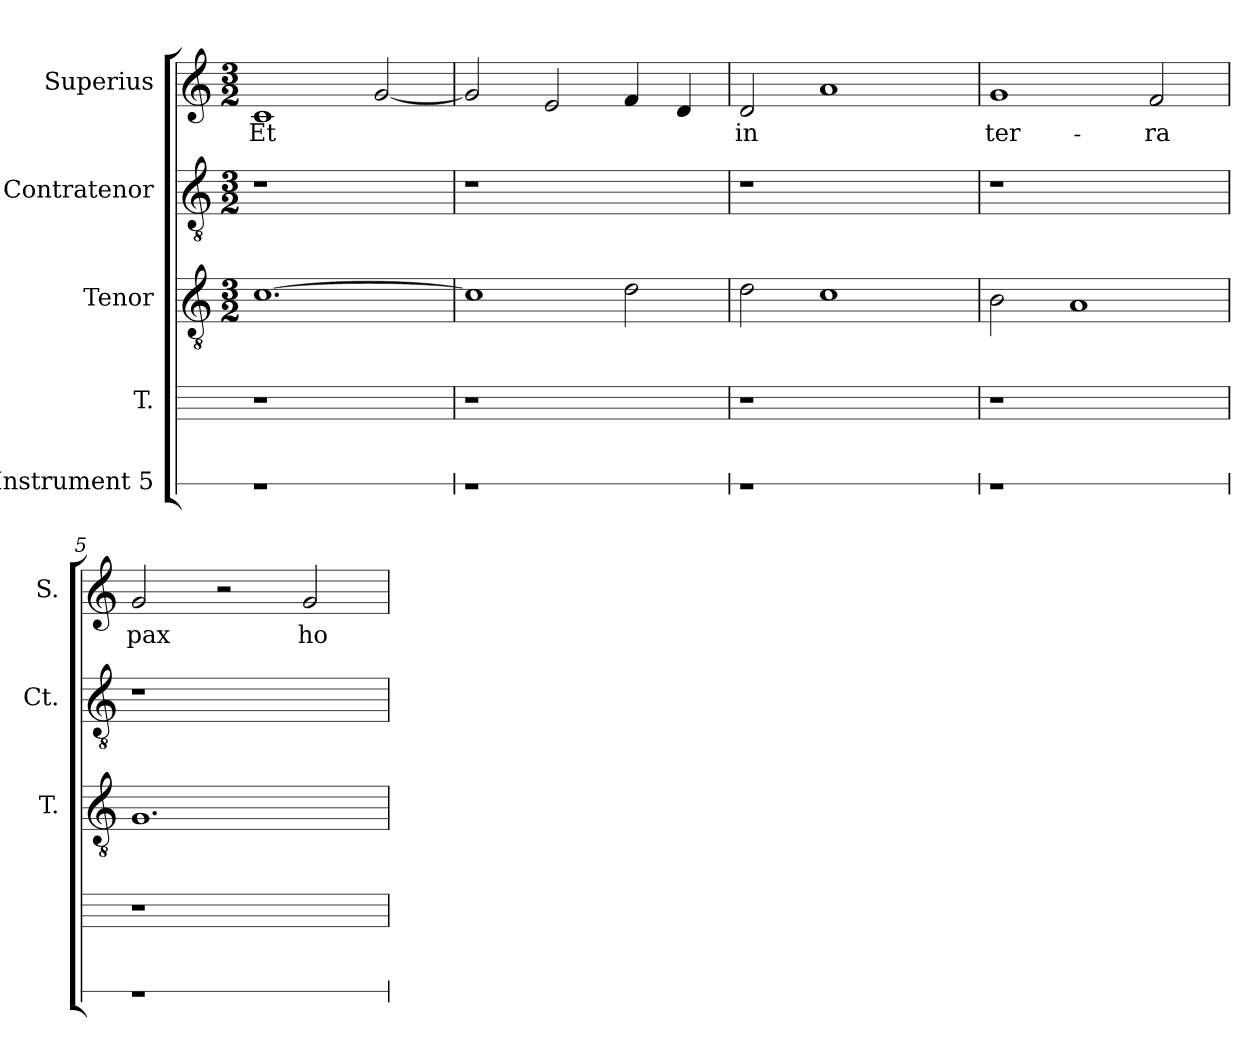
**kern	**kern	**kern	**kern	**kern	**text
*part5	*part4	*part3	*part2	*part1	*part1
*staff5	*staff4	*staff3	*staff2	*staff1	*staff1
*I"Instrument 5	*I"T.	*I"Tenor	*I"Contratenor	*I"Superius	*
*	*	*I'T.	*I'Ct.	*I'S.	*
!!LO:PB:g=z
*stria1	*stria4	*stria5	*stria5	*stria5	*
*	*	*clefGv2	*clefGv2	*clefG2	*
*	*	*M3/2	*M3/2	*M3/2	*
=1	=1	=1	=1	=1	=1
!	!	!	!LO:N:vis=1	!	!LO:LY:b:cj
1r	1r	[>1.c	1.r	1c	Et
2ryy	2ryy	.	.	[<2g/	.
=2	=2	=2	=2	=2	=2
!	!	!	!LO:N:vis=1	!	!
1r	1r	1c]	1.r	2g/]	.
.	.	.	.	2e/	.
2ryy	2ryy	2d\	.	4f/	.
.	.	.	.	4d/	.
=3	=3	=3	=3	=3	=3
!	!	!	!LO:N:vis=1	!	!LO:LY:b:cj
1r	1r	2d\	1.r	2d/	in
.	.	1c	.	1a	.
2ryy	2ryy	.	.	.	.
=4	=4	=4	=4	=4	=4
!	!	!	!LO:N:vis=1	!	!LO:LY:b:cj
1r	1r	2B\	1.r	1g	ter-
.	.	1A	.	.	.
!	!	!	!	!	!LO:LY:b:cj
2ryy	2ryy	.	.	2f/	-ra
=5	=5	=5	=5	=5	=5
!	!	!	!LO:N:vis=1	!	!LO:LY:b:cj
1r	1r	1.G	1.r	2g/	pax
.	.	.	.	2r	.
!	!	!	!	!	!LO:LY:b:cj
2ryy	2ryy	.	.	2g/	ho-
=	=	=	=	=	=
*-	*-	*-	*-	*-	*-
